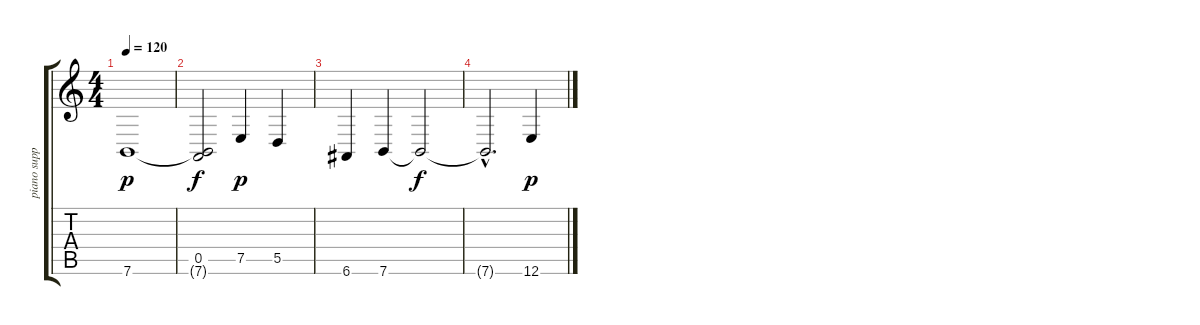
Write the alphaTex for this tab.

\track ("piano support" "piano supp") {instrument choiraahs}
\staff {score tabs}
\tuning (E4 B3 G3 D3 A2 E2) {hide}
\ts (4 4)
\tempo 120
\clef g2
\ks c
7.6.1{dy p} |
(0.5 7.6{t}).2{dy f} 7.5.4{dy p volume 0} 5.5.4 |
6.6.4 7.6.4 7.6{t}.2{dy f} |
7.6{hac t}.2{d} 12.6.4{dy p}
